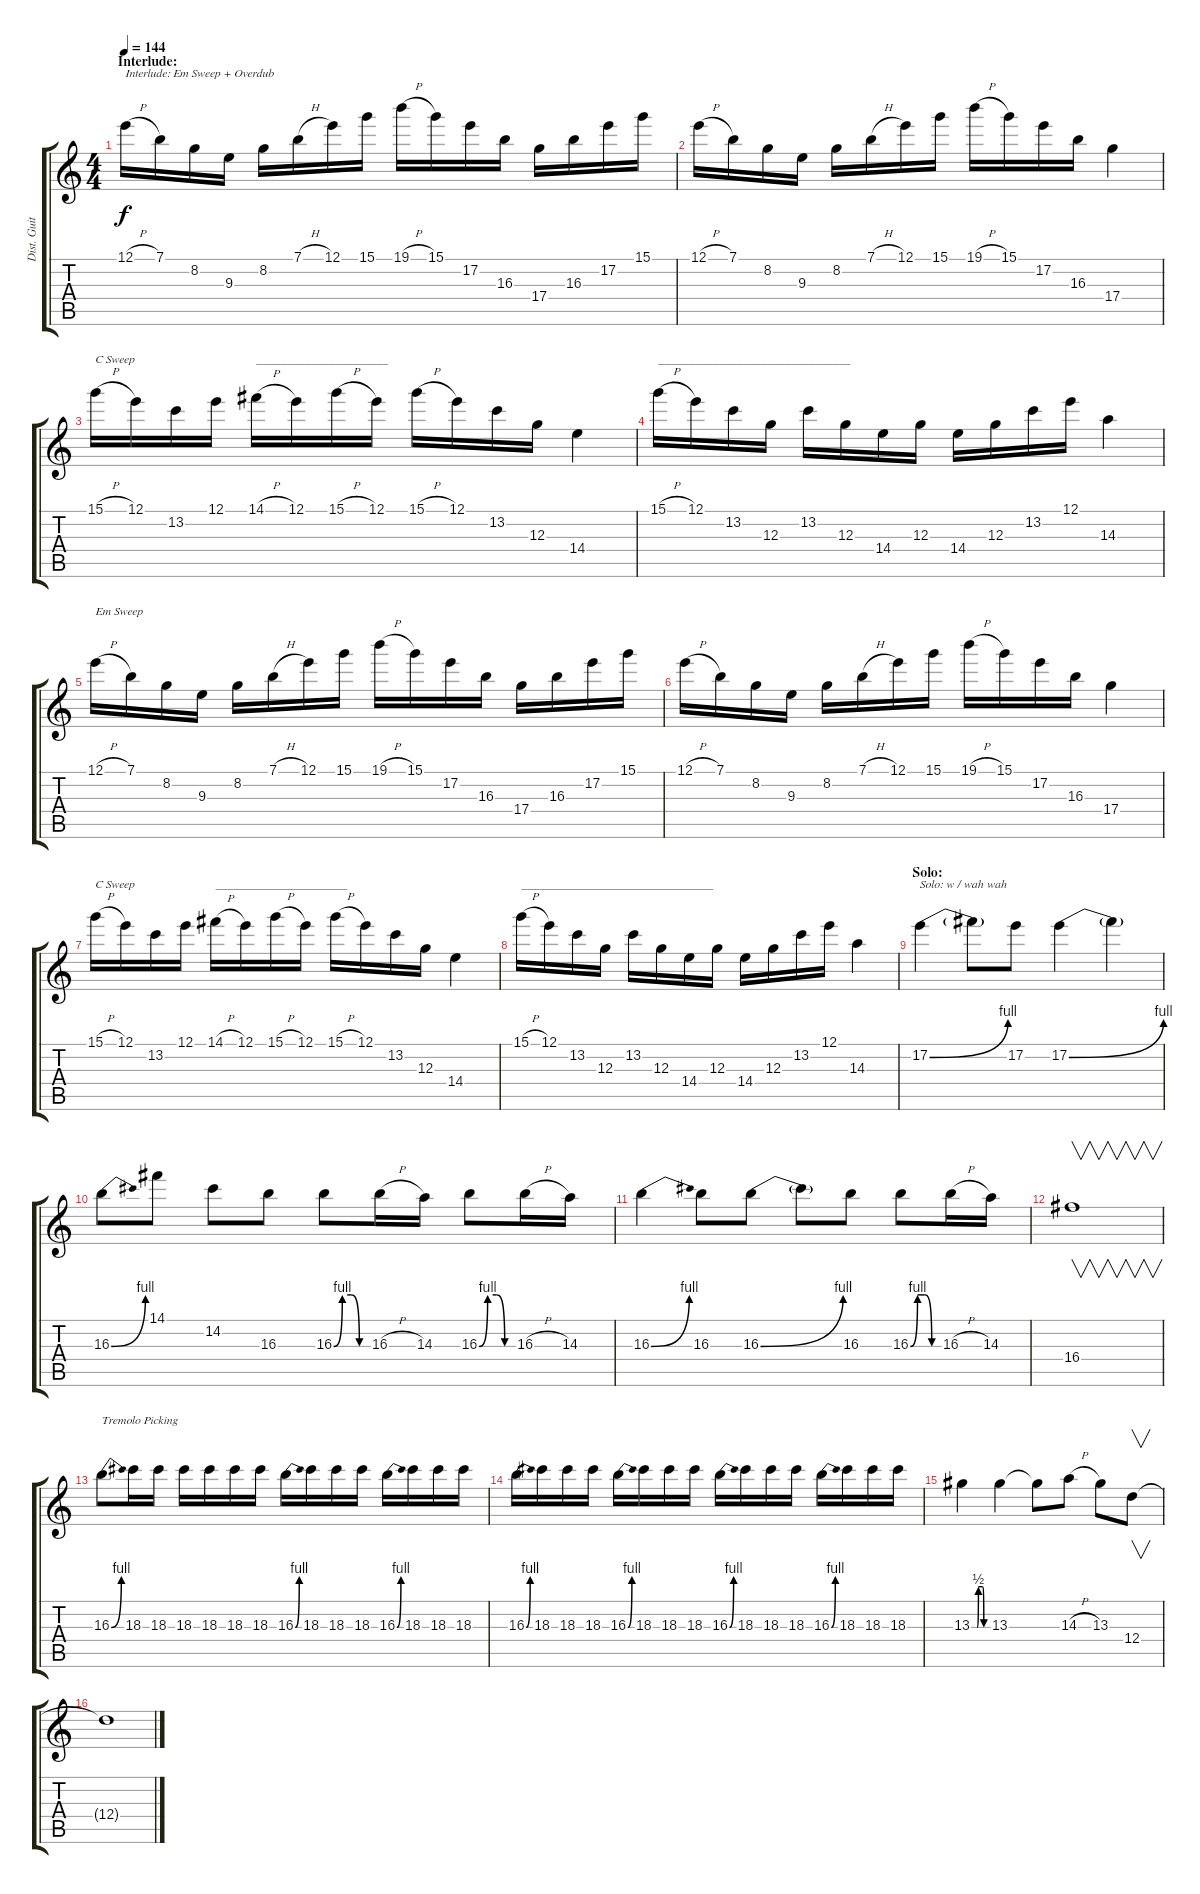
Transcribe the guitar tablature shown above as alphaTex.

\track ("Dist. Guitar 1" "Dist. Guit") {instrument distortionguitar}
\staff {score tabs}
\tuning (E4 B3 G3 D3 A2 E2) {hide}
\ts (4 4)
\section ("" "Interlude:")
\tempo 144
\clef g2
\ks c
12.1{h}.16{txt "Interlude: Em Sweep + Overdub" dy f volume 14 instrument distortionguitar} 7.1.16 8.2.16 9.3.16 8.2.16 7.1{h}.16 12.1.16 15.1.16 19.1{h}.16 15.1.16 17.2.16 16.3.16 17.4.16 16.3.16 17.2.16 15.1.16 |
12.1{h}.16 7.1.16 8.2.16 9.3.16 8.2.16 7.1{h}.16 12.1.16 15.1.16 19.1{h}.16 15.1.16 17.2.16 16.3.16 17.4.4 |
15.1{h}.16{txt "C Sweep"} 12.1.16 13.2.16 12.1.16 14.1{h}.16{txt "______________________"} 12.1.16 15.1{h}.16 12.1.16 15.1{h}.16 12.1.16 13.2.16 12.3.16 14.4.4 |
15.1{h}.16{txt "________________________________"} 12.1.16 13.2.16 12.3.16 13.2.16 12.3.16 14.4.16 12.3.16 14.4.16 12.3.16 13.2.16 12.1.16 14.3.4 |
12.1{h}.16{txt "Em Sweep"} 7.1.16 8.2.16 9.3.16 8.2.16 7.1{h}.16 12.1.16 15.1.16 19.1{h}.16 15.1.16 17.2.16 16.3.16 17.4.16 16.3.16 17.2.16 15.1.16 |
12.1{h}.16 7.1.16 8.2.16 9.3.16 8.2.16 7.1{h}.16 12.1.16 15.1.16 19.1{h}.16 15.1.16 17.2.16 16.3.16 17.4.4 |
15.1{h}.16{txt "C Sweep"} 12.1.16 13.2.16 12.1.16 14.1{h}.16{txt "______________________"} 12.1.16 15.1{h}.16 12.1.16 15.1{h}.16 12.1.16 13.2.16 12.3.16 14.4.4 |
15.1{h}.16{txt "________________________________"} 12.1.16 13.2.16 12.3.16 13.2.16 12.3.16 14.4.16 12.3.16 14.4.16 12.3.16 13.2.16 12.1.16 14.3.4 |
\section ("" "Solo:")
17.2{be (bend 0 0 60 4)}.4{txt "Solo: w / wah wah" volume 14 instrument distortionguitar} 17.2{t}.8 17.2.8 17.2{be (bend 0 0 60 4)}.4 17.2{t}.4 |
16.3{be (bend 0 0 60 4)}.8 14.1.8 14.2.8 16.3.8 16.3{be (custom 0 0 15 4 30 4 45 0 60 0)}.8 16.3{h}.16 14.3.16 16.3{be (custom 0 0 15 4 30 4 45 0 60 0)}.8 16.3{h}.16 14.3.16 |
16.3{be (bend 0 0 60 4)}.4 16.3.8 16.3{be (bend 0 0 60 4)}.8 16.3{t}.8 16.3.8 16.3{be (custom 0 0 15 4 30 4 45 0 60 0)}.8 16.3{h}.16 14.3.16 |
16.4.1{v} |
16.3{be (bend 0 0 60 4)}.8{txt "Tremolo Picking"} 18.3.16 18.3.16 18.3.16 18.3.16 18.3.16 18.3.16 16.3{be (bend 0 0 60 4)}.16 18.3.16 18.3.16 18.3.16 16.3{be (bend 0 0 60 4)}.16 18.3.16 18.3.16 18.3.16 |
16.3{be (bend 0 0 60 4)}.16 18.3.16 18.3.16 18.3.16 16.3{be (bend 0 0 60 4)}.16 18.3.16 18.3.16 18.3.16 16.3{be (bend 0 0 60 4)}.16 18.3.16 18.3.16 18.3.16 16.3{be (bend 0 0 60 4)}.16 18.3.16 18.3.16 18.3.16 |
13.3{be (custom 0 0 20 0 25 2 40 2 45 0 60 0)}.4 13.3.4 13.3{t}.8 14.3{h}.8 13.3.8 12.4.8{v} |
12.4{t}.1
